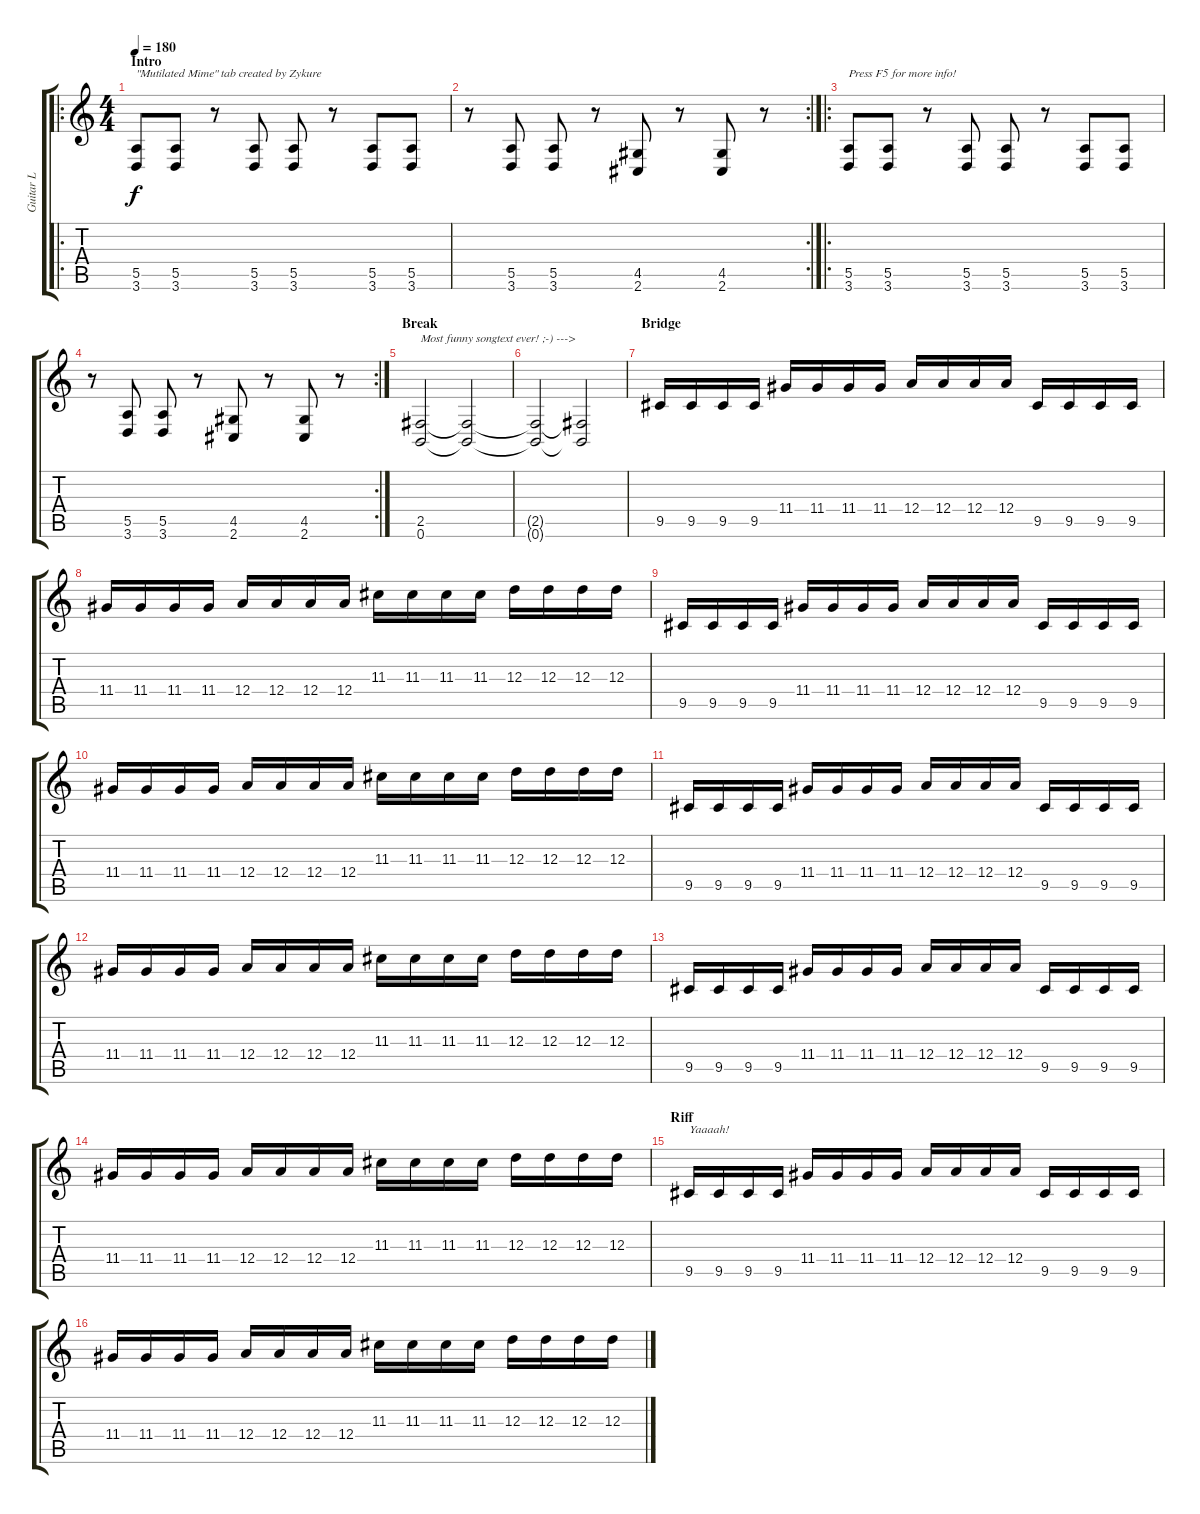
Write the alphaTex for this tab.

\track ("Guitar L" "Guitar L") {instrument distortionguitar}
\staff {score tabs}
\tuning (B3 Gb3 D3 A2 E2 B1) {hide}
\ro
\ts (4 4)
\section ("" "Intro")
\tempo 180
\clef g2
\ks c
(5.5 3.6).8{txt "\"Mutilated Mime\" tab created by Zykure" dy f instrument distortionguitar} (5.5 3.6).8 r.8 (5.5 3.6).8 (5.5 3.6).8 r.8 (5.5 3.6).8 (5.5 3.6).8 |
\rc 2
r.8 (5.5 3.6).8 (5.5 3.6).8 r.8 (4.5 2.6).8 r.8 (4.5 2.6).8 r.8 |
\ro
(5.5 3.6).8{txt "Press F5 for more info!"} (5.5 3.6).8 r.8 (5.5 3.6).8 (5.5 3.6).8 r.8 (5.5 3.6).8 (5.5 3.6).8 |
\rc 2
r.8 (5.5 3.6).8 (5.5 3.6).8 r.8 (4.5 2.6).8 r.8 (4.5 2.6).8 r.8 |
\section ("" "Break")
(2.5 0.6).2{txt "Most funny songtext ever! ;-) --->"} (2.5{t} 0.6{t}).2 |
(2.5{t} 0.6{t}).2 (2.5{t} 0.6{t}).2 |
\section ("" "Bridge")
9.5.16 9.5.16 9.5.16 9.5.16 11.4.16 11.4.16 11.4.16 11.4.16 12.4.16 12.4.16 12.4.16 12.4.16 9.5.16 9.5.16 9.5.16 9.5.16 |
11.4.16 11.4.16 11.4.16 11.4.16 12.4.16 12.4.16 12.4.16 12.4.16 11.3.16 11.3.16 11.3.16 11.3.16 12.3.16 12.3.16 12.3.16 12.3.16 |
9.5.16 9.5.16 9.5.16 9.5.16 11.4.16 11.4.16 11.4.16 11.4.16 12.4.16 12.4.16 12.4.16 12.4.16 9.5.16 9.5.16 9.5.16 9.5.16 |
11.4.16 11.4.16 11.4.16 11.4.16 12.4.16 12.4.16 12.4.16 12.4.16 11.3.16 11.3.16 11.3.16 11.3.16 12.3.16 12.3.16 12.3.16 12.3.16 |
9.5.16 9.5.16 9.5.16 9.5.16 11.4.16 11.4.16 11.4.16 11.4.16 12.4.16 12.4.16 12.4.16 12.4.16 9.5.16 9.5.16 9.5.16 9.5.16 |
11.4.16 11.4.16 11.4.16 11.4.16 12.4.16 12.4.16 12.4.16 12.4.16 11.3.16 11.3.16 11.3.16 11.3.16 12.3.16 12.3.16 12.3.16 12.3.16 |
9.5.16 9.5.16 9.5.16 9.5.16 11.4.16 11.4.16 11.4.16 11.4.16 12.4.16 12.4.16 12.4.16 12.4.16 9.5.16 9.5.16 9.5.16 9.5.16 |
11.4.16 11.4.16 11.4.16 11.4.16 12.4.16 12.4.16 12.4.16 12.4.16 11.3.16 11.3.16 11.3.16 11.3.16 12.3.16 12.3.16 12.3.16 12.3.16 |
\section ("" "Riff")
9.5.16{txt "Yaaaah!"} 9.5.16 9.5.16 9.5.16 11.4.16 11.4.16 11.4.16 11.4.16 12.4.16 12.4.16 12.4.16 12.4.16 9.5.16 9.5.16 9.5.16 9.5.16 |
11.4.16 11.4.16 11.4.16 11.4.16 12.4.16 12.4.16 12.4.16 12.4.16 11.3.16 11.3.16 11.3.16 11.3.16 12.3.16 12.3.16 12.3.16 12.3.16
